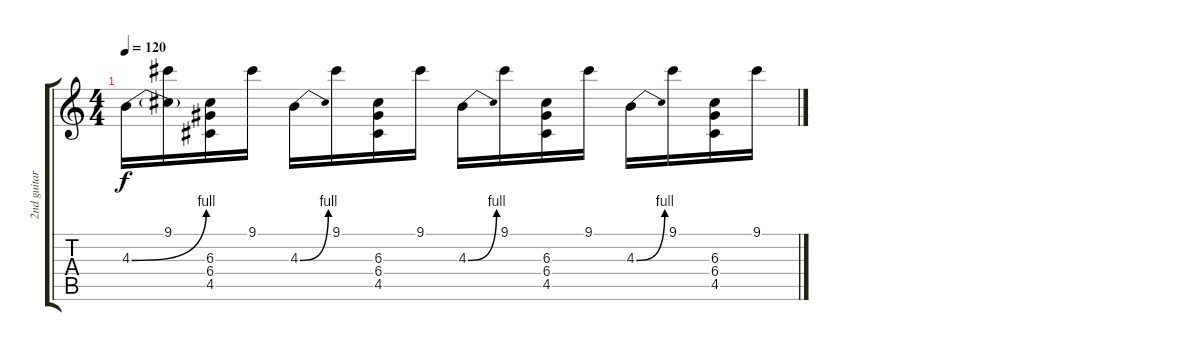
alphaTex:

\track ("2nd guitar" "2nd guitar") {instrument distortionguitar}
\staff {score tabs}
\tuning (E4 B3 G3 D3 A2 E2) {hide}
\ts (4 4)
\tempo 120
\clef g2
\ks c
4.3{be (bend 0 0 60 4)}.16{dy f} (9.1 4.3{t}).16 (6.3 6.4 4.5).16 9.1.16 4.3{be (bend 0 0 60 4)}.16 9.1.16 (6.3 6.4 4.5).16 9.1.16 4.3{be (bend 0 0 60 4)}.16 9.1.16 (6.3 6.4 4.5).16 9.1.16 4.3{be (bend 0 0 60 4)}.16 9.1.16 (6.3 6.4 4.5).16 9.1.16
